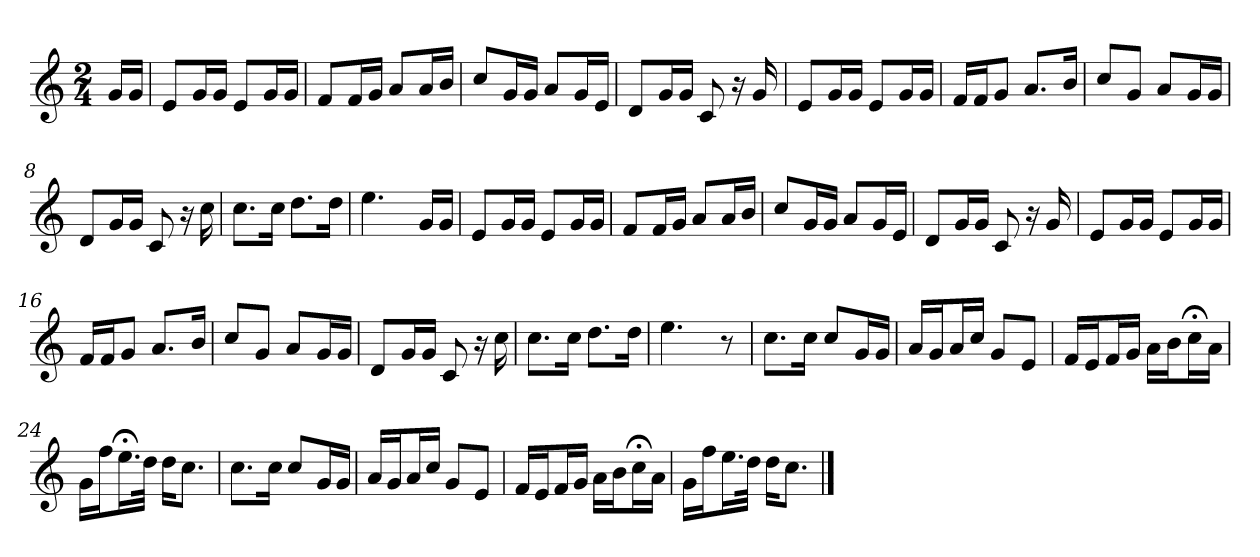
**kern
*part1
*staff1
*M2/4
*MM74
=
16gLL
16gJJ
=1
8eL
16gL
16gJJ
8eL
16gL
16gJJ
=2
8fL
16fL
16gJJ
8aL
16aL
16bJJ
=3
8ccL
16gL
16gJJ
8aL
16gL
16eJJ
=4
8dL
16gL
16gJJ
8c
16r
16g
=5
8eL
16gL
16gJJ
8eL
16gL
16gJJ
=6
16fLL
16fJ
8gJ
8.aL
16bJk
=7
8ccL
8gJ
8aL
16gL
16gJJ
=8
8dL
16gL
16gJJ
8c
16r
16cc
=9
8.ccL
16ccJk
8.ddL
16ddJk
=10
4.ee
16gLL
16gJJ
=11
8eL
16gL
16gJJ
8eL
16gL
16gJJ
=12
8fL
16fL
16gJJ
8aL
16aL
16bJJ
=13
8ccL
16gL
16gJJ
8aL
16gL
16eJJ
=14
8dL
16gL
16gJJ
8c
16r
16g
=15
8eL
16gL
16gJJ
8eL
16gL
16gJJ
=16
16fLL
16fJ
8gJ
8.aL
16bJk
=17
8ccL
8gJ
8aL
16gL
16gJJ
=18
8dL
16gL
16gJJ
8c
16r
16cc
=19
8.ccL
16ccJk
8.ddL
16ddJk
=20
4.ee
8r
=21
8.ccL
16ccJk
8ccL
16gL
16gJJ
=22
16aLL
16gJ
16aL
16ccJJ
8gL
8eJ
=23
16fLL
16eJ
16fL
16gJJ
16aLL
16bJ
16cc;<L
16aJJ
=24
16gLL
16ffJ
16.ee;<L
32ddJJk
16ddKL
8.ccJ
=25
8.ccL
16ccJk
8ccL
16gL
16gJJ
=26
16aLL
16gJ
16aL
16ccJJ
8gL
8eJ
=27
16fLL
16eJ
16fL
16gJJ
16aLL
16bJ
16cc;<L
16aJJ
=28
16gLL
16ffJ
16.eeL
32ddJJk
16ddKL
8.ccJ
==
*-
